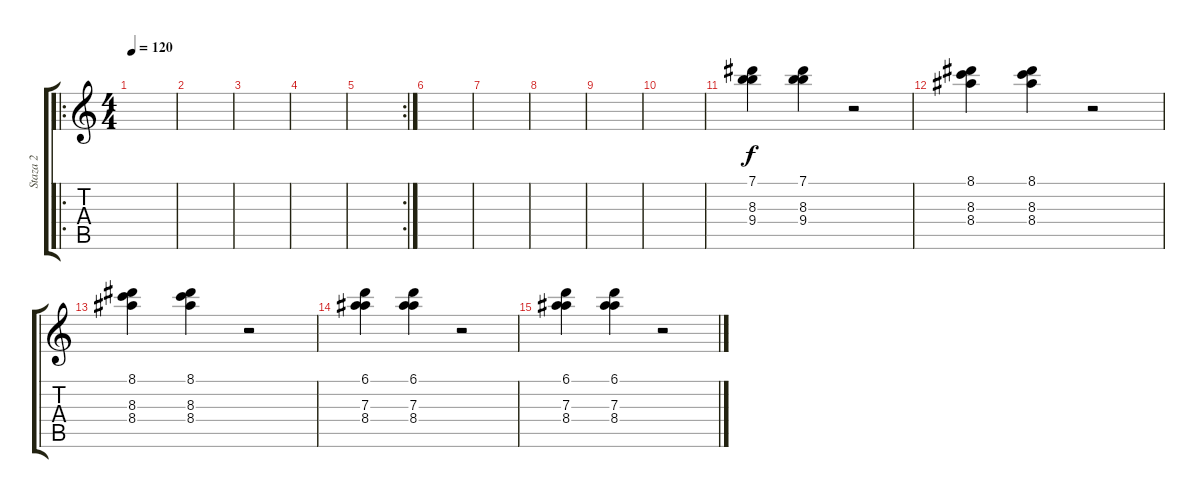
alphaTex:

\track ("Staza 2" "Staza 2") {instrument acousticguitarsteel}
\staff {score tabs}
\tuning (E4 B3 G4 D4 A3 E3) {hide}
\ro
\ts (4 4)
\tempo 120
\clef g2
\ks c
|
|
|
|
\rc 2
|
|
|
|
|
|
(7.1 8.3 9.4).4 (7.1 8.3 9.4).4 r.2 |
(8.1 8.3 8.4).4 (8.1 8.3 8.4).4 r.2 |
(8.1 8.3 8.4).4 (8.1 8.3 8.4).4 r.2 |
(6.1 7.3 8.4).4 (6.1 7.3 8.4).4 r.2 |
(6.1 7.3 8.4).4 (6.1 7.3 8.4).4 r.2
